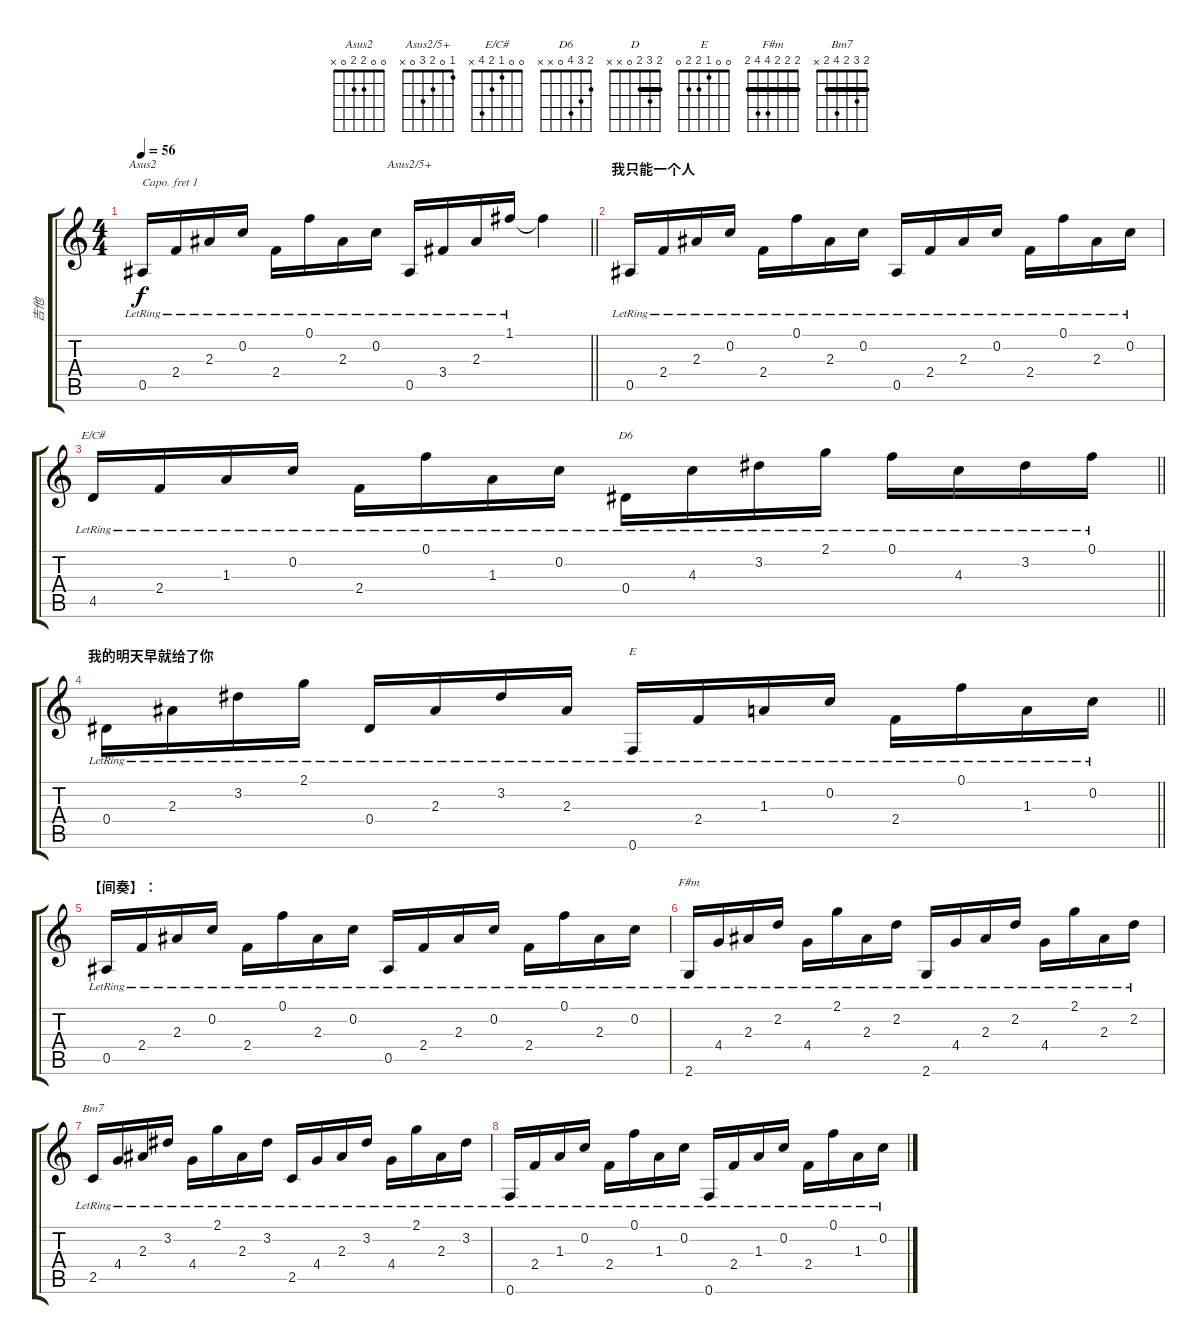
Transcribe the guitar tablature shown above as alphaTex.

\track ("吉他" "吉他") {instrument acousticguitarsteel}
\staff {score tabs}
\capo 1
\tuning (E4 B3 G3 D3 A2 E2) {hide}
\chord ("Asus2" 0 0 2 2 0 x)
\chord ("Asus2/5+" 1 0 2 3 0 x)
\chord ("E/C#" 0 0 1 2 4 x)
\chord ("D6" 2 3 4 0 x x)
\chord ("D" 2 3 2 0 x x) {barre 2}
\chord ("E" 0 0 1 2 2 0)
\chord ("F#m" 2 2 2 4 4 2) {barre 2}
\chord ("Bm7" 2 3 2 4 2 x) {barre 2}
\ts (4 4)
\tempo 56
\clef g2
\barLineRight lightlight
\ks c
0.5{lr}.16{ch "Asus2" dy f} 2.4{lr}.16 2.3{lr}.16 0.2{lr}.16 2.4{lr}.16 0.1{lr}.16 2.3{lr}.16 0.2{lr}.16 0.5{lr}.16{ch "Asus2/5+"} 3.4{lr}.16 2.3{lr}.16 1.1{lr}.16 1.1{t}.4 |
\section ("" "我只能一个人")
0.5{lr}.16 2.4{lr}.16 2.3{lr}.16 0.2{lr}.16 2.4{lr}.16 0.1{lr}.16 2.3{lr}.16 0.2{lr}.16 0.5{lr}.16 2.4{lr}.16 2.3{lr}.16 0.2{lr}.16 2.4{lr}.16 0.1{lr}.16 2.3{lr}.16 0.2{lr}.16 |
\barLineRight lightlight
4.5{lr}.16{ch "E/C#"} 2.4{lr}.16 1.3{lr}.16 0.2{lr}.16 2.4{lr}.16 0.1{lr}.16 1.3{lr}.16 0.2{lr}.16 0.4{lr}.16{ch "D6"} 4.3{lr}.16 3.2{lr}.16 2.1{lr}.16 0.1{lr}.16 4.3{lr}.16 3.2{lr}.16 0.1{lr}.16 |
\section ("" "我的明天早就给了你")
\barLineRight lightlight
0.4{lr}.16{ch "D"} 2.3{lr}.16 3.2{lr}.16 2.1{lr}.16 0.4{lr}.16 2.3{lr}.16 3.2{lr}.16 2.3{lr}.16 0.6{lr}.16{ch "E"} 2.4{lr}.16 1.3{lr}.16 0.2{lr}.16 2.4{lr}.16 0.1{lr}.16 1.3{lr}.16 0.2{lr}.16 |
\section ("" "【间奏】：")
0.5{lr}.16 2.4{lr}.16 2.3{lr}.16 0.2{lr}.16 2.4{lr}.16 0.1{lr}.16 2.3{lr}.16 0.2{lr}.16 0.5{lr}.16 2.4{lr}.16 2.3{lr}.16 0.2{lr}.16 2.4{lr}.16 0.1{lr}.16 2.3{lr}.16 0.2{lr}.16 |
2.6{lr}.16{ch "F#m"} 4.4{lr}.16 2.3{lr}.16 2.2{lr}.16 4.4{lr}.16 2.1{lr}.16 2.3{lr}.16 2.2{lr}.16 2.6{lr}.16 4.4{lr}.16 2.3{lr}.16 2.2{lr}.16 4.4{lr}.16 2.1{lr}.16 2.3{lr}.16 2.2{lr}.16 |
2.5{lr}.16{ch "Bm7"} 4.4{lr}.16 2.3{lr}.16 3.2{lr}.16 4.4{lr}.16 2.1{lr}.16 2.3{lr}.16 3.2{lr}.16 2.5{lr}.16 4.4{lr}.16 2.3{lr}.16 3.2{lr}.16 4.4{lr}.16 2.1{lr}.16 2.3{lr}.16 3.2{lr}.16 |
0.6{lr}.16 2.4{lr}.16 1.3{lr}.16 0.2{lr}.16 2.4{lr}.16 0.1{lr}.16 1.3{lr}.16 0.2{lr}.16 0.6{lr}.16 2.4{lr}.16 1.3{lr}.16 0.2{lr}.16 2.4{lr}.16 0.1{lr}.16 1.3{lr}.16 0.2{lr}.16
